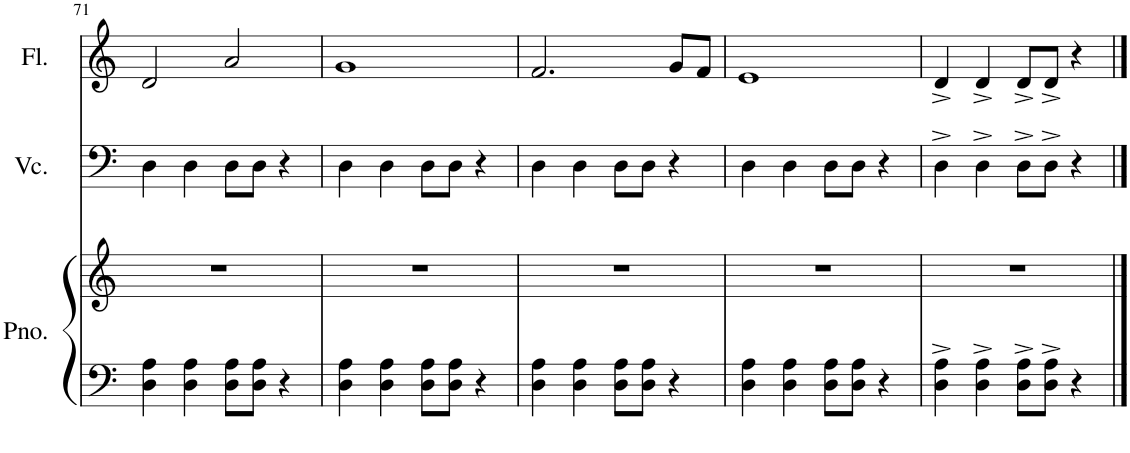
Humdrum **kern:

**kern	**kern	**kern	**kern
*part3	*part3	*part2	*part1
*staff4	*staff3	*staff2	*staff1
*I"Piano	*	*I"Violoncel	*I"Flauta
*I'Pno.	*	*I'Vc.	*I'Fl.
!!LO:PB:g=z
*clefF4	*clefG2	*clefF4	*clefG2
*k[]	*k[]	*k[]	*k[]
*M4/4	*M4/4	*M4/4	*M4/4
=71	=71	=71	=71
4D\ 4A\	1r	4D\	2d/
4D\ 4A\	.	4D\	.
8D\ 8A\L	.	8D\L	2a/
8D\ 8A\J	.	8D\J	.
4r	.	4r	.
=72	=72	=72	=72
4D\ 4A\	1r	4D\	1g
4D\ 4A\	.	4D\	.
8D\ 8A\L	.	8D\L	.
8D\ 8A\J	.	8D\J	.
4r	.	4r	.
=73	=73	=73	=73
4D\ 4A\	1r	4D\	2.f/
4D\ 4A\	.	4D\	.
8D\ 8A\L	.	8D\L	.
8D\ 8A\J	.	8D\J	.
4r	.	4r	8g/L
.	.	.	8f/J
=74	=74	=74	=74
4D\ 4A\	1r	4D\	1e
4D\ 4A\	.	4D\	.
8D\ 8A\L	.	8D\L	.
8D\ 8A\J	.	8D\J	.
4r	.	4r	.
=75	=75	=75	=75
4D\^ 4A\^	1r	4D^\	4d^/
4D\^ 4A\^	.	4D^\	4d^/
8D\^ 8A\^L	.	8D^\L	8d^/L
8D\^ 8A\^J	.	8D^\J	8d^/J
4r	.	4r	4r
==	==	==	==
*-	*-	*-	*-
